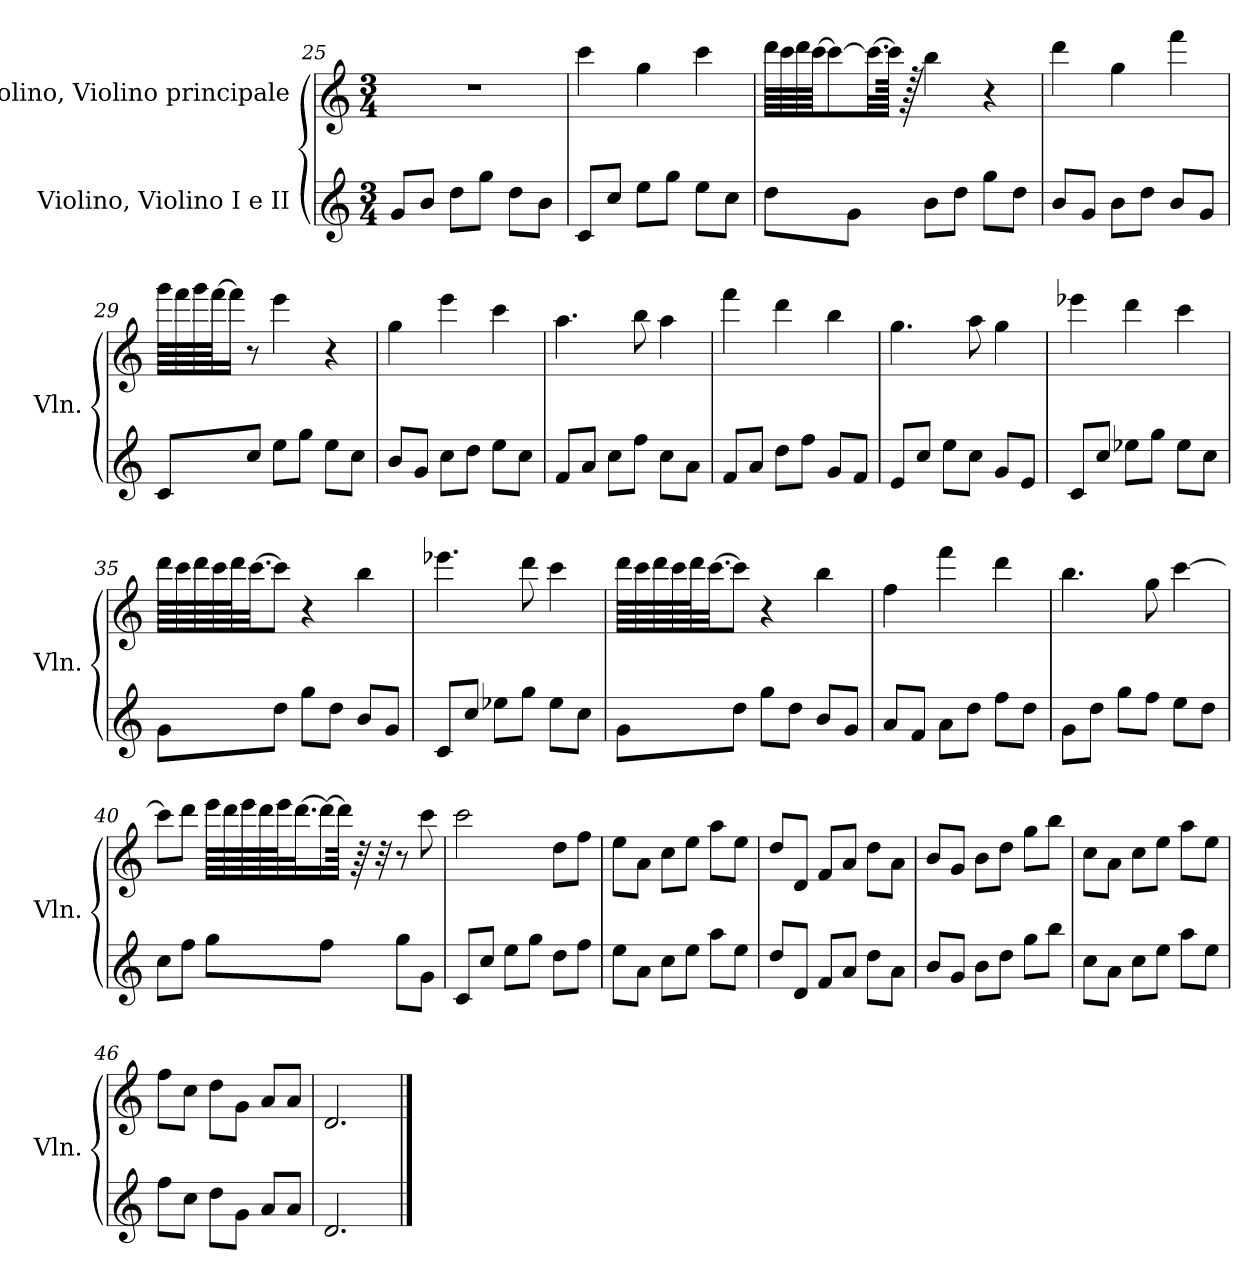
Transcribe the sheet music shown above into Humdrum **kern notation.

**kern	**kern
*part2	*part1
*staff2	*staff1
*I"Violino, Violino I e II	*I"Violino, Violino principale
*I'Vln.	*I'Vln.
*clefG2	*clefG2
*k[]	*k[]
*M3/4	*M3/4
=25	=25
8g/L	2.r
8b/J	.
8dd\L	.
8gg\J	.
8dd\L	.
8b\J	.
=26	=26
8c/L	4ccc\
8cc/J	.
8ee\L	4gg\
8gg\J	.
8ee\L	4ccc\
8cc\J	.
!!LO:LB:g=z
=27	=27
8dd\L	64ddd\LLLL
.	64ccc\
.	64ddd\
.	[64ccc\JJJ
.	8ccc\_
8g\J	.
.	32.ccc\LL_
.	128ccc\JJJkk]
.	128r
8b\L	4bb\
8dd\J	.
8gg\L	4r
8dd\J	.
=28	=28
8b/L	4ddd\
8g/J	.
8b\L	4gg\
8dd\J	.
8b/L	4fff\
8g/J	.
!!LO:LB:g=z
=29	=29
8c/L	64ggg\LLLL
.	64fff\
.	64ggg\
.	[64fff\JJ
.	16fff\JJ]
8cc/J	8r
8ee\L	4eee\
8gg\J	.
8ee\L	4r
8cc\J	.
=30	=30
8b/L	4gg\
8g/J	.
8cc\L	4eee\
8dd\J	.
8ee\L	4ccc\
8cc\J	.
=31	=31
8f/L	4.aa\
8a/J	.
8cc\L	.
8ff\J	8bb\
8cc\L	4aa\
8a\J	.
!!LO:LB:g=z
=32	=32
8f/L	4fff\
8a/J	.
8dd\L	4ddd\
8ff\J	.
8g/L	4bb\
8f/J	.
=33	=33
8e/L	4.gg\
8cc/J	.
8ee\L	.
8cc\J	8aa\
8g/L	4gg\
8e/J	.
=34	=34
8c/L	4eee-X\
8cc/J	.
8ee-X\L	4ddd\
8gg\J	.
8ee-\L	4ccc\
8cc\J	.
!!LO:LB:g=z
=35	=35
8g\L	64ddd\LLLL
.	64ccc\
.	64ddd\
.	64ccc\
.	64ddd\J
.	[32.ccc\JJ
8dd\J	8ccc\J]
8gg\L	4r
8dd\J	.
8b/L	4bb\
8g/J	.
=36	=36
8c/L	4.eee-X\
8cc/J	.
8ee-X\L	.
8gg\J	8ddd\
8ee-\L	4ccc\
8cc\J	.
=37	=37
8g\L	64ddd\LLLL
.	64ccc\
.	64ddd\
.	64ccc\
.	64ddd\J
.	[32.ccc\JJ
8dd\J	8ccc\J]
8gg\L	4r
8dd\J	.
8b/L	4bb\
8g/J	.
!!LO:LB:g=z
=38	=38
8a/L	4ff\
8f/J	.
8a\L	4fff\
8dd\J	.
8ff\L	4ddd\
8dd\J	.
=39	=39
8g\L	4.bb\
8dd\J	.
8gg\L	.
8ff\J	8gg\
8ee\L	[4ccc\
8dd\J	.
=40	=40
8cc\L	8ccc\L]
8ff\J	8ddd\J
8gg\L	64eee\LLLL
.	64ddd\
.	64eee\
.	64ddd\
.	64eee\J
.	[32.ddd\J
8ff\J	16ddd\_
.	64ddd\JJkk]
.	64r
.	32r
8gg\L	8r
8g\J	8ccc\
!!LO:LB:g=z
=41	=41
8c/L	2ccc\
8cc/J	.
8ee\L	.
8gg\J	.
8dd\L	8dd\L
8ff\J	8ff\J
=42	=42
8ee\L	8ee\L
8a\J	8a\J
8cc\L	8cc\L
8ee\J	8ee\J
8aa\L	8aa\L
8ee\J	8ee\J
=43	=43
8dd/L	8dd/L
8d/J	8d/J
8f/L	8f/L
8a/J	8a/J
8dd\L	8dd\L
8a\J	8a\J
=44	=44
8b/L	8b/L
8g/J	8g/J
8b\L	8b\L
8dd\J	8dd\J
8gg\L	8gg\L
8bb\J	8bb\J
=45	=45
8cc\L	8cc\L
8a\J	8a\J
8cc\L	8cc\L
8ee\J	8ee\J
8aa\L	8aa\L
8ee\J	8ee\J
=46	=46
8ff\L	8ff\L
8cc\J	8cc\J
8dd\L	8dd\L
8g\J	8g\J
8a/L	8a/L
8a/J	8a/J
!!LO:PB:g=z
=47	=47
2.d/	2.d/
==	==
*-	*-
